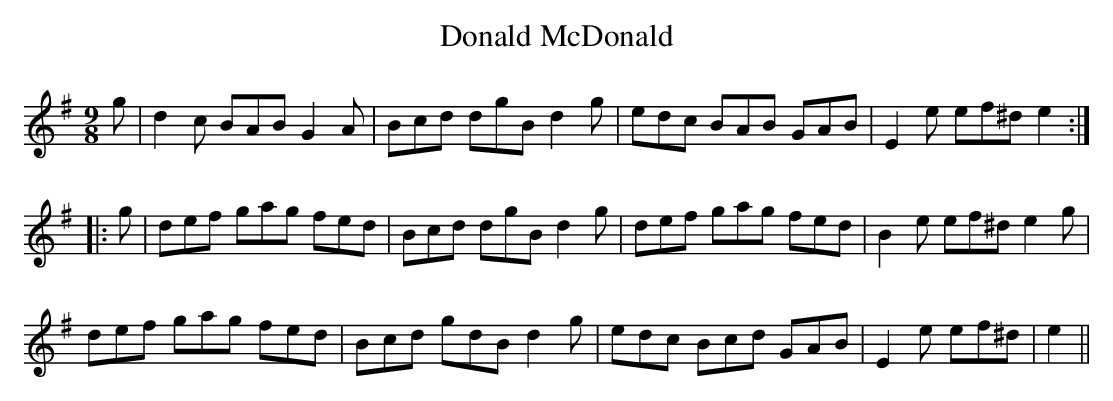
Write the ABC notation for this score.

X:1
T:Donald McDonald
M:9/8
L:1/8
K:G
g|d2c BAB G2A|Bcd dgB d2g|edc BAB GAB|E2e ef^d e2:|
|:g|def gag fed|Bcd dgB d2g|def gag fed|B2e ef^d e2g|
def gag fed|Bcd gdB d2g|edc Bcd GAB|E2e ef^d|e2||
